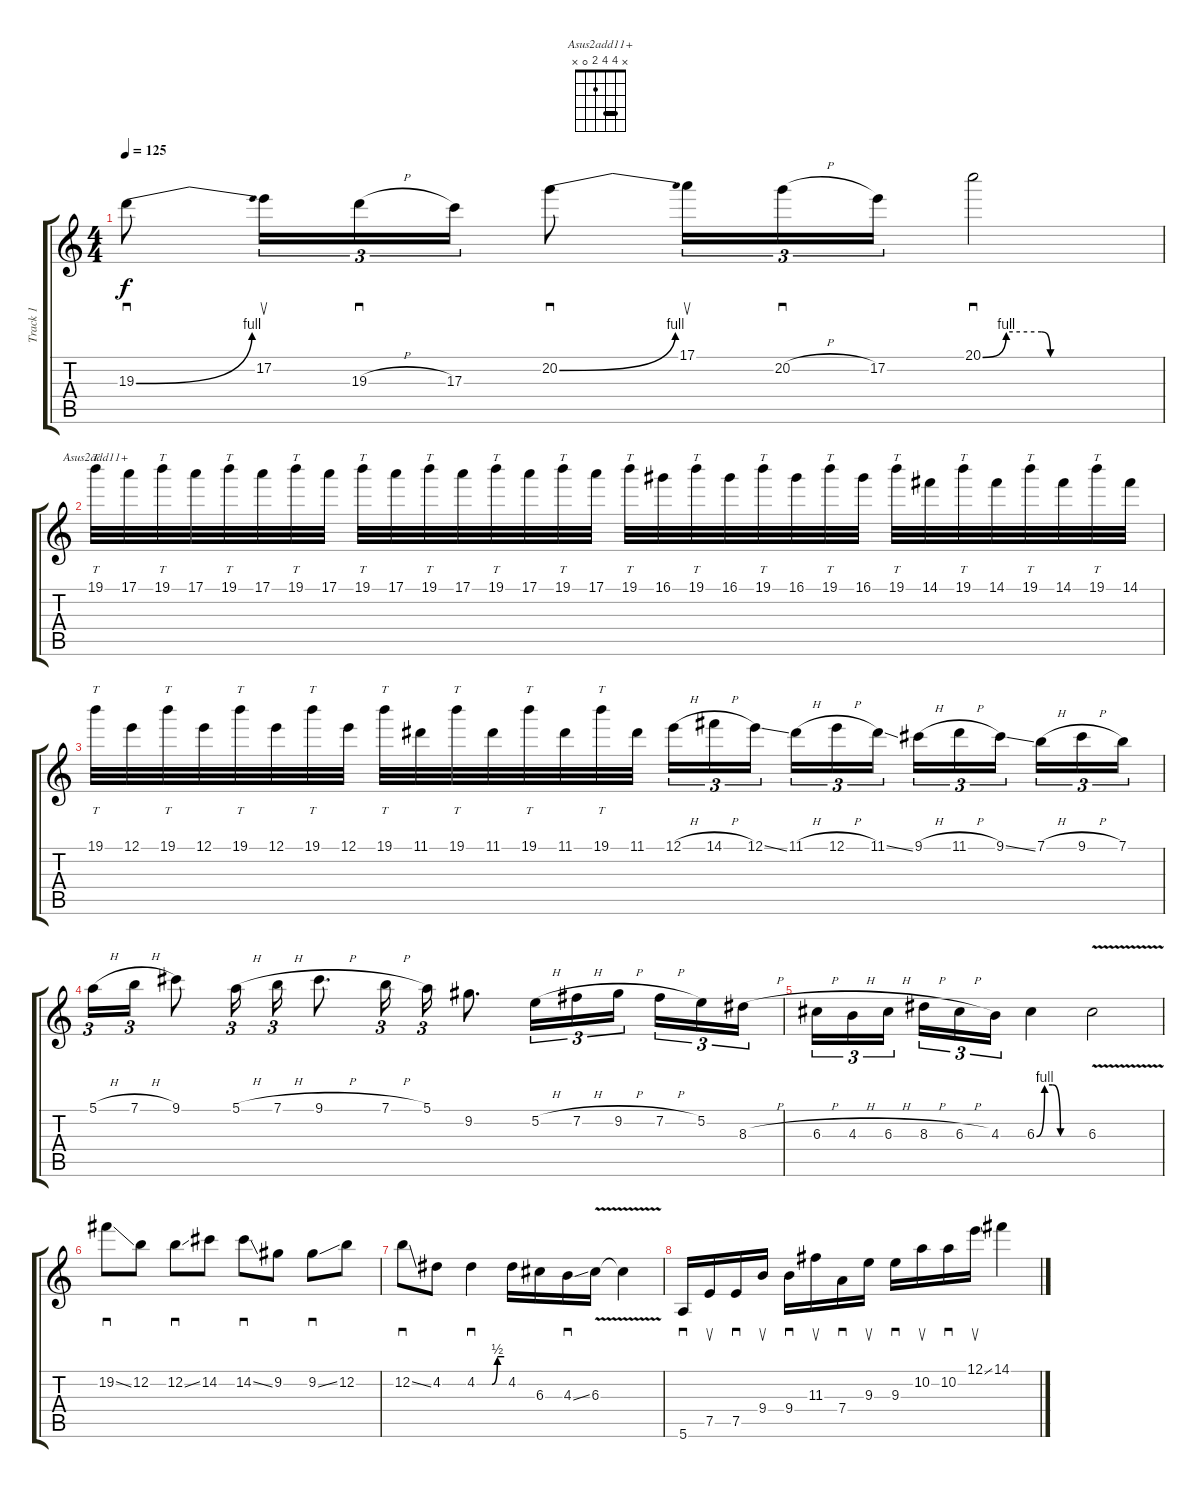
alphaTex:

\track ("Track 1" "Track 1") {instrument acousticguitarsteel}
\staff {score tabs}
\tuning (E4 B3 G3 D3 A2 E2) {hide}
\chord ("Asus2add11+" x 4 4 2 0 x) {barre 4}
\ts (4 4)
\tempo 125
\clef g2
\ks c
19.3{be (bend 0 0 60 4)}.8{sd dy f} 17.2.16{su tu (3 2)} 19.3{h}.16{sd tu (3 2)} 17.3.16{tu (3 2)} 20.2{be (bend 0 0 60 4)}.8{sd} 17.1.16{su tu (3 2)} 20.2{h}.16{sd tu (3 2)} 17.2.16{tu (3 2)} 20.1{be (custom 0 0 8 4 20 4 23 0 31 0 49 0 60 0)}.2{sd} |
19.1.32{tt ch "Asus2add11+"} 17.1.32 19.1.32{tt} 17.1.32 19.1.32{tt} 17.1.32 19.1.32{tt} 17.1.32 19.1.32{tt} 17.1.32 19.1.32{tt} 17.1.32 19.1.32{tt} 17.1.32 19.1.32{tt} 17.1.32 19.1.32{tt} 16.1.32 19.1.32{tt} 16.1.32 19.1.32{tt} 16.1.32 19.1.32{tt} 16.1.32 19.1.32{tt} 14.1.32 19.1.32{tt} 14.1.32 19.1.32{tt} 14.1.32 19.1.32{tt} 14.1.32 |
19.1.32{tt} 12.1.32 19.1.32{tt} 12.1.32 19.1.32{tt} 12.1.32 19.1.32{tt} 12.1.32 19.1.32{tt} 11.1.32 19.1.32{tt} 11.1.32 19.1.32{tt} 11.1.32 19.1.32{tt} 11.1.32 12.1{h}.16{tu (3 2)} 14.1{h}.16{tu (3 2)} 12.1{ss}.16{tu (3 2) beam splitsecondary} 11.1{h}.16{tu (3 2)} 12.1{h}.16{tu (3 2)} 11.1{ss}.16{tu (3 2)} 9.1{h}.16{tu (3 2)} 11.1{h}.16{tu (3 2)} 9.1{ss}.16{tu (3 2) beam splitsecondary} 7.1{h}.16{tu (3 2)} 9.1{h}.16{tu (3 2)} 7.1.16{tu (3 2)} |
5.1{h}.16{tu (3 2)} 7.1{h}.16{tu (3 2)} 9.1.8 5.1{h}.16{tu (3 2)} 7.1{h}.16{tu (3 2)} 9.1{h}.8{d} 7.1{h}.16{tu (3 2)} 5.1.16{tu (3 2)} 9.2.8{d} 5.2{h}.16{tu (3 2)} 7.2{h}.16{tu (3 2)} 9.2{h}.16{tu (3 2) beam splitsecondary} 7.2{h}.16{tu (3 2)} 5.2.16{tu (3 2)} 8.3{h}.16{tu (3 2)} |
6.3{h}.16{tu (3 2)} 4.3{h}.16{tu (3 2)} 6.3{h}.16{tu (3 2) beam splitsecondary} 8.3{h}.16{tu (3 2)} 6.3{h}.16{tu (3 2)} 4.3.16{tu (3 2)} 6.3{be (custom 0 0 10 4 20 4 30 0 60 0)}.4 6.3{v}.2 |
19.2{ss}.8{sd} 12.2.8 12.2{ss}.8{sd} 14.2.8 14.2{ss}.8{sd} 9.2.8 9.2{ss}.8{sd} 12.2.8 |
12.2{ss}.8{sd} 4.2.8 4.2{be (custom 0 0 33 0 45 2 60 2)}.4{sd} 4.2.16 6.3.16 4.3{ss}.16{sd} 6.3{v}.16 6.3{t}.4 |
5.6.16{sd} 7.5.16{su} 7.5.16{sd} 9.4.16{su} 9.4.16{sd} 11.3.16{su} 7.4.16{sd} 9.3.16{su} 9.3.16{sd} 10.2.16{su} 10.2.16{sd} 12.1{ss}.16{su} 14.1{ss}.4
